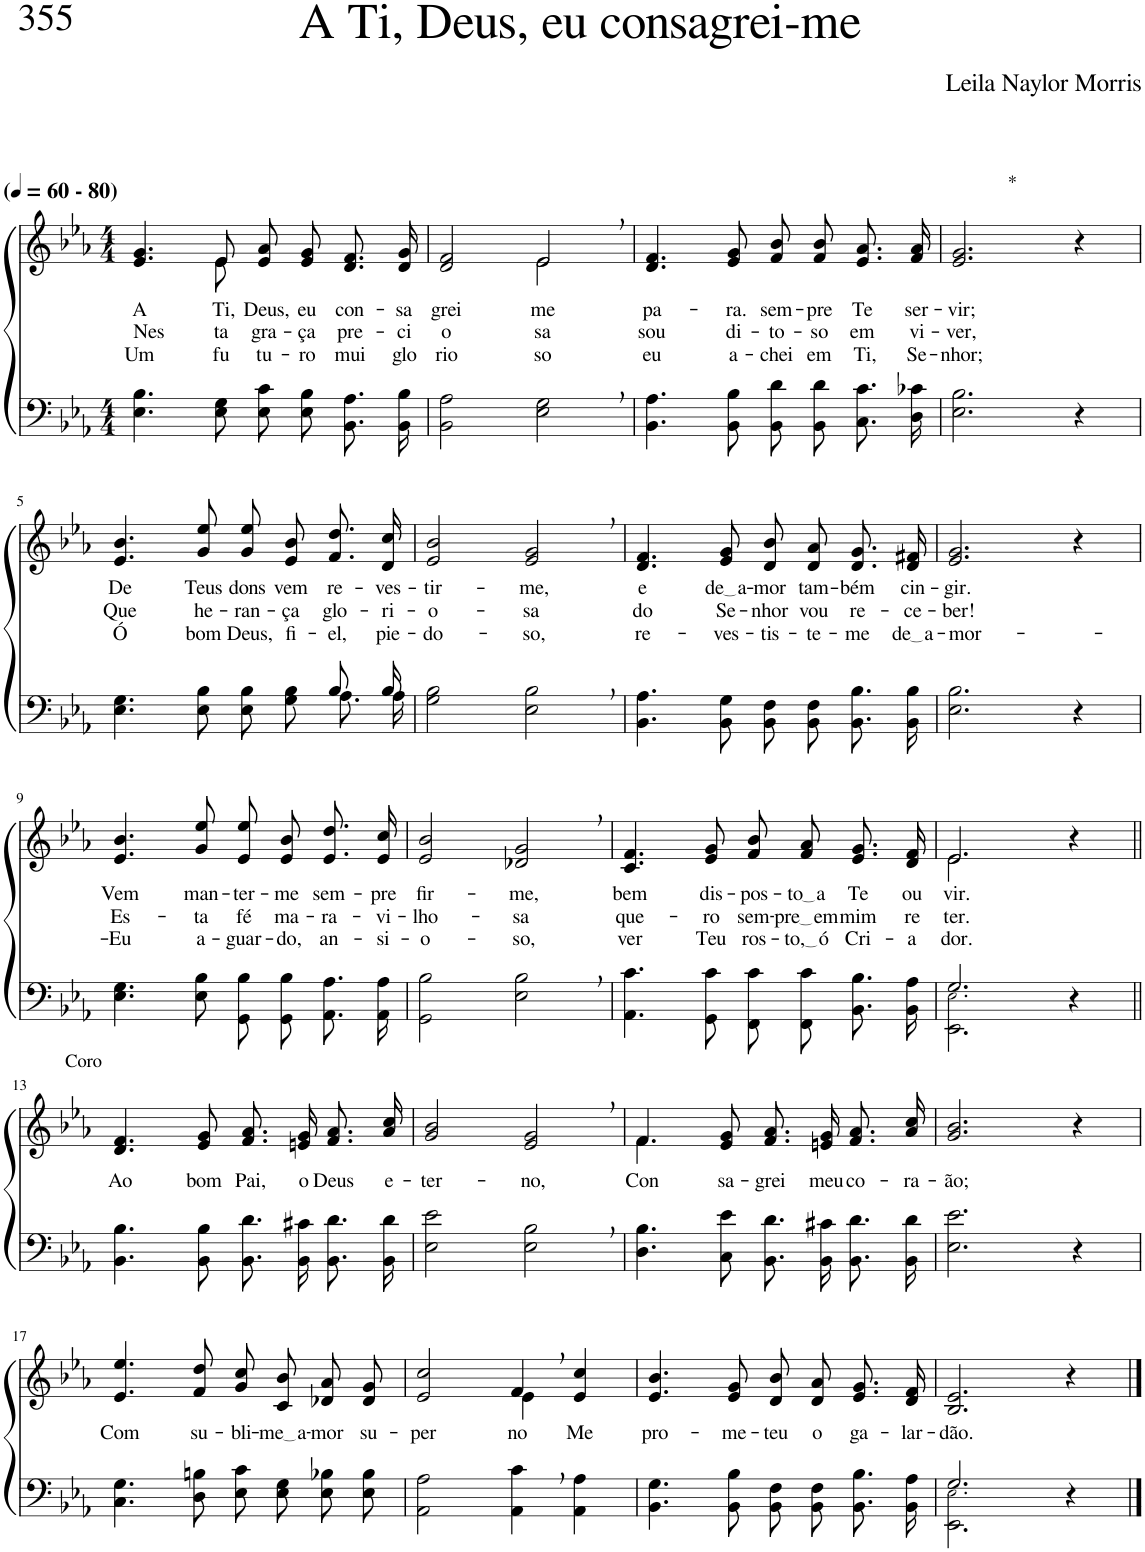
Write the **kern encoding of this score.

**kern	**kern	**text	**text	**text
*part2	*part1	*part1	*part1	*part1
*staff2	*staff1	*staff1	*staff1	*staff1
*I"Parte III e IV	*I"Parte I e II	*	*	*
*clefF4	*clefG2	*	*	*
*k[b-e-a-]	*k[b-e-a-]	*	*	*
*M4/4	*M4/4	*	*	*
*MM60	*MM60	*	*	*
=1	=1	=1	=1	=1
!	!LO:TX:a:B:t=(	!	!	!
!	!LO:TX:a:B:t=- 80)	!	!	!
!	!	!LO:LY:b	!LO:LY:b	!LO:LY:b
*	*^	*	*	*
4.E-\ 4.B-\	4.e-/ 4.g/	4.ryy	A	Nes-	Um
!	!	!	!LO:LY:b	!LO:LY:b	!LO:LY:b
8E-\ 8G\	8e-/	8e-\	Ti,	-ta	fu-
!	!	!	!LO:LY:b	!LO:LY:b	!LO:LY:b
8E-\ 8c\L	8e-/ 8a-/L	2ryy	Deus,	gra-	-tu-
!	!	!	!LO:LY:b	!LO:LY:b	!LO:LY:b
8E-\ 8B-\J	8e-/ 8g/J	.	eu	-ça	-ro
!	!	!	!LO:LY:b	!LO:LY:b	!LO:LY:b
8.BB-\ 8.A-\L	8.d/ 8.f/L	.	con-	pre-	mui
!	!	!	!LO:LY:b	!LO:LY:b	!LO:LY:b
16BB-\ 16B-\Jk	16d/ 16g/Jk	.	-sa-	-ci-	glo-
=2	=2	=2	=2	=2	=2
!	!	!	!LO:LY:b	!LO:LY:b	!LO:LY:b
2BB-\ 2A-\	2ryy	2d/ 2f/	-grei-	-o-	-rio-
!	!	!	!LO:LY:b	!LO:LY:b	!LO:LY:b
2E-\, 2G\,	2e-,\	2e-/	-me	-sa	-so
=3	=3	=3	=3	=3	=3
!	!	!	!LO:LY:b	!LO:LY:b	!LO:LY:b
*	*v	*v	*	*	*
4.BB-\ 4.A-\	4.d/ 4.f/	pa-	sou	eu
!	!	!LO:LY:b	!LO:LY:b	!LO:LY:b
8BB-\ 8B-\	8e-/ 8g/	-ra.	di-	a-
!	!	!LO:LY:b	!LO:LY:b	!LO:LY:b
8BB-\ 8d\L	8f/ 8b-/L	sem-	-to-	-chei
!	!	!LO:LY:b	!LO:LY:b	!LO:LY:b
8BB-\ 8d\J	8f/ 8b-/J	-pre	-so	em
!	!	!LO:LY:b	!LO:LY:b	!LO:LY:b
8.C\ 8.c\L	8.e-/ 8.a-/L	Te	em	Ti,
!	!	!LO:LY:b	!LO:LY:b	!LO:LY:b
16D\ 16c-X\Jk	16f/ 16a-/Jk	ser-	vi-	Se-
=4	=4	=4	=4	=4
!	!LO:TX:a:t=*	!	!	!
!	!	!LO:LY:b	!LO:LY:b	!LO:LY:b
2.E-\ 2.B-\	2.e-/ 2.g/	-vir;	-ver,	-nhor;
4r	4r	.	.	.
!!LO:LB:g=z
=5	=5	=5	=5	=5
*^	*	*	*	*
!	!	!	!LO:LY:b	!LO:LY:b	!LO:LY:b
2.ryy	4.E-\ 4.G\	4.e-/ 4.b-/	De	Que	Ó
!	!	!	!LO:LY:b	!LO:LY:b	!LO:LY:b
.	8E-\ 8B-\	8g/ 8ee-/	Teus	he-	bom
!	!	!	!LO:LY:b	!LO:LY:b	!LO:LY:b
.	8E-\ 8B-\L	8g/ 8ee-/L	dons	-ran-	Deus,
!	!	!	!LO:LY:b	!LO:LY:b	!LO:LY:b
.	8G\ 8B-\J	8e-/ 8b-/J	vem	-ça	fi-
!	!	!	!LO:LY:b	!LO:LY:b	!LO:LY:b
8B-/	8.A-\L	8.f/ 8.dd/L	re-	glo-	-el,
16ryy	.	.	.	.	.
!	!	!	!LO:LY:b	!LO:LY:b	!LO:LY:b
16B-/	16A-\Jk	16d/ 16cc/Jk	-ves-	-ri-	pie-
=6	=6	=6	=6	=6	=6
!	!	!	!LO:LY:b	!LO:LY:b	!LO:LY:b
*v	*v	*	*	*	*
2G\ 2B-\	2e-/ 2b-/	-tir-	-o-	-do-
!	!	!LO:LY:b	!LO:LY:b	!LO:LY:b
2E-\, 2B-\,	2e-/, 2g/,	-me,	-sa	-so,
=7	=7	=7	=7	=7
!	!	!LO:LY:b	!LO:LY:b	!LO:LY:b
4.BB-\ 4.A-\	4.d/ 4.f/	e	do	re-
!	!	!LO:LY:b	!LO:LY:b	!LO:LY:b
8BB-\ 8G\	8e-/ 8g/	de a	Se-	-ves-
!	!	!LO:LY:b	!LO:LY:b	!LO:LY:b
8BB-\ 8F\L	8d/ 8b-/L	-mor	-nhor	-tis-
!	!	!LO:LY:b	!LO:LY:b	!LO:LY:b
8BB-\ 8F\J	8d/ 8a-/J	tam-	vou	-te-
!	!	!LO:LY:b	!LO:LY:b	!LO:LY:b
8.BB-\ 8.B-\L	8.d/ 8.g/L	-bém	re-	-me
!	!	!LO:LY:b	!LO:LY:b	!LO:LY:b
16BB-\ 16B-\Jk	16d/ 16f#X/Jk	cin-	-ce-	de a
=8	=8	=8	=8	=8
!	!	!LO:LY:b	!LO:LY:b	!LO:LY:b
2.E-\ 2.B-\	2.e-/ 2.g/	-gir.	-ber!	-mor-
4r	4r	.	.	.
!!LO:LB:g=z
=9	=9	=9	=9	=9
!	!	!LO:LY:b	!LO:LY:b	!LO:LY:b
4.E-\ 4.G\	4.e-/ 4.b-/	Vem	Es-	-Eu
!	!	!LO:LY:b	!LO:LY:b	!LO:LY:b
8E-\ 8B-\	8g/ 8ee-/	man-	-ta	a-
!	!	!LO:LY:b	!LO:LY:b	!LO:LY:b
8GG\ 8B-\L	8e-/ 8ee-/L	-ter-	fé	-guar-
!	!	!LO:LY:b	!LO:LY:b	!LO:LY:b
8GG\ 8B-\J	8e-/ 8b-/J	-me	ma-	-do,
!	!	!LO:LY:b	!LO:LY:b	!LO:LY:b
8.AA-\ 8.A-\L	8.e-/ 8.dd/L	sem-	-ra-	an-
!	!	!LO:LY:b	!LO:LY:b	!LO:LY:b
16AA-\ 16A-\Jk	16e-/ 16cc/Jk	-pre	-vi-	-si-
=10	=10	=10	=10	=10
!	!	!LO:LY:b	!LO:LY:b	!LO:LY:b
2GG\ 2B-\	2e-/ 2b-/	fir-	-lho-	-o-
!	!	!LO:LY:b	!LO:LY:b	!LO:LY:b
2E-\, 2B-\,	2d-X/, 2g/,	-me,	-sa	-so,
=11	=11	=11	=11	=11
!	!	!LO:LY:b	!LO:LY:b	!LO:LY:b
4.AA-\ 4.c\	4.c/ 4.f/	bem	que-	ver
!	!	!LO:LY:b	!LO:LY:b	!LO:LY:b
8GG\ 8c\	8e-/ 8g/	dis-	-ro	Teu
!	!	!LO:LY:b	!LO:LY:b	!LO:LY:b
8FF\ 8c\L	8f/ 8b-/L	-pos-	sem-	ros-
!	!	!LO:LY:b	!LO:LY:b	!LO:LY:b
8FF\ 8c\J	8f/ 8a-/J	to a	pre em	to, ó
!	!	!LO:LY:b	!LO:LY:b	!LO:LY:b
8.BB-\ 8.B-\L	8.e-/ 8.g/L	Te	mim	Cri-
!	!	!LO:LY:b	!LO:LY:b	!LO:LY:b
16BB-\ 16A-\Jk	16d/ 16f/Jk	ou-	re-	-a-
=12	=12	=12	=12	=12
*^	*^	*	*	*
!	!	!	!	!LO:LY:b	!LO:LY:b	!LO:LY:b
2.G/	2.EE-\ 2.E-!\	2.e-/	2.e-\	-vir.	-ter.	-dor.
4r	4ryy	4r	4ryy	.	.	.
!!LO:LB:g=z
=13||	=13||	=13||	=13||	=13||	=13||	=13||
!	!	!LO:TX:a:t=Coro	!	!	!	!
!	!	!	!	!LO:LY:b	!	!
*v	*v	*	*	*	*	*
*	*v	*v	*	*	*
4.BB-\ 4.B-\	4.d/ 4.f/	Ao	.	.
!	!	!LO:LY:b	!	!
8BB-\ 8B-\	8e-/ 8g/	bom	.	.
!	!	!LO:LY:b	!	!
8.BB-\ 8.d\L	8.f/ 8.a-/L	Pai,	.	.
!	!	!LO:LY:b	!	!
16BB-\ 16c#X\Jk	16en/ 16g/Jk	o	.	.
!	!	!LO:LY:b	!	!
8.BB-\ 8.d\L	8.f/ 8.a-/L	Deus	.	.
!	!	!LO:LY:b	!	!
16BB-\ 16d\Jk	16a-/ 16cc/Jk	e-	.	.
=14	=14	=14	=14	=14
!	!	!LO:LY:b	!	!
2E-\ 2e-\	2g/ 2b-/	-ter-	.	.
!	!	!LO:LY:b	!	!
2E-\, 2B-\,	2e-/, 2g/,	-no,	.	.
=15	=15	=15	=15	=15
*	*^	*	*	*
!	!	!	!LO:LY:b	!	!
4.D\ 4.B-\	4.f/	4.f\	Con-	.	.
!	!	!	!LO:LY:b	!	!
8C\ 8e-\	8e-/ 8g/	2ryy	-sa-	.	.
!	!	!	!LO:LY:b	!	!
8.BB-\ 8.d\L	8.f/ 8.a-/L	.	-grei	.	.
!	!	!	!LO:LY:b	!	!
16BB-\ 16c#X\Jk	16en/ 16g/Jk	.	meu	.	.
!	!	!	!LO:LY:b	!	!
8.BB-\ 8.d\L	8.f/ 8.a-/L	.	co-	.	.
.	.	8ryy	.	.	.
!	!	!	!LO:LY:b	!	!
16BB-\ 16d\Jk	16a-/ 16cc/Jk	.	-ra-	.	.
*	*v	*v	*	*	*
=16	=16	=16	=16	=16
!	!	!LO:LY:b	!	!
2.E-\ 2.e-\	2.g/ 2.b-/	-ão;	.	.
4r	4r	.	.	.
!!LO:LB:g=z
=17	=17	=17	=17	=17
!	!	!LO:LY:b	!	!
4.C\ 4.G\	4.e-/ 4.ee-/	Com	.	.
!	!	!LO:LY:b	!	!
8D\ 8Bn\	8f/ 8dd/	su-	.	.
!	!	!LO:LY:b	!	!
8E-\ 8c\L	8g/ 8cc/L	-bli-	.	.
!	!	!LO:LY:b	!	!
8E-\ 8G\J	8c/ 8b-/J	me a	.	.
!	!	!LO:LY:b	!	!
8E-\ 8B-X\L	8d-X/ 8a-/L	-mor	.	.
!	!	!LO:LY:b	!	!
8E-\ 8B-\J	8d-/ 8g/J	su-	.	.
=18	=18	=18	=18	=18
!	!	!LO:LY:b	!	!
*	*^	*	*	*
2AA-\ 2A-\	2e-/ 2cc/	2ryy	-per-	.	.
!	!	!	!LO:LY:b	!	!
4AA-\, 4c\,	4f,/	4e-\	-no	.	.
!	!	!	!LO:LY:b	!	!
4AA-\ 4A-\	4e-/ 4cc/	4ryy	Me	.	.
=19	=19	=19	=19	=19	=19
!	!	!	!LO:LY:b	!	!
*	*v	*v	*	*	*
4.BB-\ 4.G\	4.e-/ 4.b-/	pro-	.	.
!	!	!LO:LY:b	!	!
8BB-\ 8B-\	8e-/ 8g/	-me-	.	.
!	!	!LO:LY:b	!	!
8BB-\ 8F\L	8d/ 8b-/L	-teu	.	.
!	!	!LO:LY:b	!	!
8BB-\ 8F\J	8d/ 8a-/J	o	.	.
!	!	!LO:LY:b	!	!
8.BB-\ 8.B-\L	8.e-/ 8.g/L	ga-	.	.
!	!	!LO:LY:b	!	!
16BB-\ 16A-\Jk	16d/ 16f/Jk	-lar-	.	.
=20	=20	=20	=20	=20
*^	*	*	*	*
!	!	!	!LO:LY:b	!	!
2.G/	2.EE-\ 2.E-!\	2.B-/ 2.e-/	-dão.	.	.
4r	4ryy	4r	.	.	.
*v	*v	*	*	*	*
==	==	==	==	==
*-	*-	*-	*-	*-
